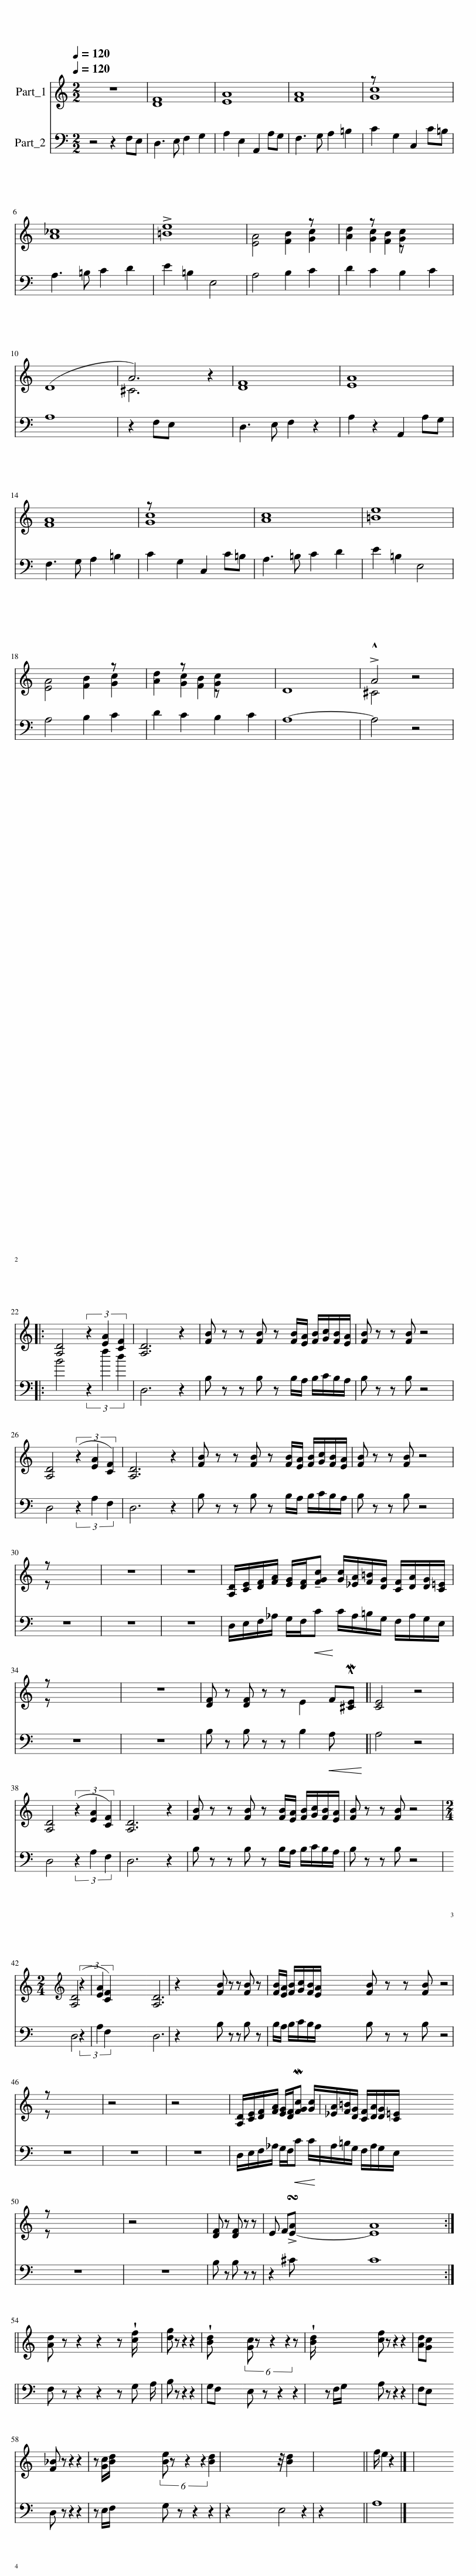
X:1
%%score ( 1 2 3 ) 4
L:1/8
Q:1/4=120
M:2/2
I:linebreak $
K:C
V:1 treble
V:2 treble
V:3 treble
V:4 bass
V:1
 z8 | [DF]8 | A8 | [FA]8 | z x7 |$ %5
 [A_c]8 | !>!e8 | [EA]4 [FB]2 z x | [Ad]2 z [FB]2 x3 |$ (D8 | %10
 A6) z2 | [DF]8 | A8 |$ [FA]8 | z x7 | %15
 [Ac]8 | e8 |$ [EA]4 [FB]2 z x | [Ad]2 z [FB]2 x3 | D8 | %20
 !>!!^!A4 z4 |:$ [A,D]4 (3z2 [EA]2 [CF]2 | [A,D]6 z2 | [FB] z z [FB] z [FB]/[EA]/ [FB]/[Gc]/[FB]/[EA]/ | [FB] z z [FB] z4 |$ %25
 [A,D]4 (3(z2 [EA]2 [CF]2) | [A,D]6 z2 | [FB] z z [FB] z [FB]/[EA]/ [FB]/[Gc]/[FB]/[EA]/ | [FB] z z [FB] z4 |$ z x7 | %30
 z8 | z8 | [A,D]/[CE]/[DF]/[FA]/ [EG]/[DF]/!tenuto![FGc] [Gc]/[_EA]/[F=B]/[DG]/ [CF]/[DA]/[DG]/[C=E]/ |$ z x7 | z8 | %35
 [DF] z [DF] z z E2 F!^!M[^CE] | [CE]4 z4 |$ [A,D]4 (3(z2 [EA]2 [CF]2) | [A,D]6 z2 | [FB] z z [FB] z [FB]/[EA]/ [FB]/[Gc]/[FB]/[EA]/ | %40
 [FB] z z [FB] z4 |$[M:2/4][K:treble] [A,D]4 (3(z2 [EA]2 [CF]2) | [A,D]6 z2 | [FB] z z [FB] z [FB]/[EA]/ [FB]/[Gc]/[FB]/[EA]/ | [FB] z z [FB] z4 |$ %45
 z x7 | z4 x4 | z4 x4 | [A,D]/[CE]/[DF]/[FA]/ [EG]/[DF]/M[FGc] [Gc]/[_EA]/[F=B]/[DG]/ [CF]/[DA]/[DG]/[C=E]/ |$ z x7 | %50
 z4 x4 | [DF] z [DF] z z E F!>!!turn![E-A] | E8 :|$ [Ad] z z2 z2 z !wedge![cf]/ x | [dg] z z2 z2 !wedge![Bd] x | %55
 (6:4:4[Gc] z z2 z2 z !wedge![Bd]/ x5/2 | [cf] z z2 z2 [Ad][Gc] |$ [F_B] z z2 z2 z [Gc]/[Bd]/ | (6:4:4[Be] z z2 z2 [Bd]2 x2 | z/4 [Bd]2 x23/4 | %60
 f/ e2 z2 x7/2 |] %61
V:2
 x8 | x8 | E8 | x8 | c8 |$ %5
 x8 | =B8 | x6 [Gc]2 | x2 [Gc]2 z x3 |$ x8 | %10
 ^C6 x2 | x8 | E8 |$ x8 | c8 | %15
 x8 | =B8 |$ x6 [Gc]2 | x2 [Gc]2 z x3 | x8 | %20
 ^C4 x4 |:$ x8 | x8 | x8 | x8 |$ %25
 x8 | x8 | x8 | x8 |$ z x7 | %30
 x8 | x8 | x8 |$ z x7 | x8 | %35
 x9 | x8 |$ x8 | x8 | x8 | %40
 x8 |$[M:2/4][K:treble] x8 | x8 | x8 | x8 |$ %45
 z x7 | x8 | x8 | x8 |$ z x7 | %50
 x8 | x8 | A8 :|$ x17/2 | x8 | %55
 x8 | x8 |$ x8 | x8 | x8 | %60
 x8 |] %61
V:3
 x8 | x8 | x8 | x8 | G8 |$ %5
 x8 | x8 | x8 | x4 [Gc]2 x2 |$ x8 | %10
 x8 | x8 | x8 |$ x8 | G8 | %15
 x8 | x8 |$ x8 | x4 [Gc]2 x2 | x8 | %20
 x8 |:$ x8 | x8 | x8 | x8 |$ %25
 x8 | x8 | x8 | x8 |$ x8 | %30
 x8 | x8 | x8 |$ x8 | x8 | %35
 x9 | x8 |$ x8 | x8 | x8 | %40
 x8 |$[M:2/4][K:treble] x8 | x8 | x8 | x8 |$ %45
 x8 | x8 | x8 | x8 |$ x8 | %50
 x8 | x8 | x8 :|$ x17/2 | x8 | %55
 x8 | x8 |$ x8 | x8 | x8 | %60
 x8 |] %61
V:4
 z4 z2 F,E, | D,3 E, F,2 G,2 | A,2 E,2 A,,2 A,G, | F,3 G, A,2 =B,2 | C2 G,2 C,2 C=B, |$ %5
 A,3 =B, C2 D2 | E2 =B,2 E,4 | A,4 B,2 C2 | D2 C2 B,2 C2 |$ A,8 | %10
 z2 F,E, x4 | D,3 E, F,2 z2 | A,2 z2 A,,2 A,G, |$ F,3 G, A,2 =B,2 | C2 G,2 C,2 C=B, | %15
 A,3 =B, C2 D2 | E2 =B,2 E,4 |$ A,4 B,2 C2 | D2 C2 B,2 C2 | A,8- | %20
 A,4 z4 |:$ B4 (3z2 f2 d2 | D,6 z2 | B, z z B, z B,/A,/ B,/C/B,/A,/ | B, z z B, z4 |$ %25
 D,4 (3z2 A,2 F,2 | D,6 z2 | B, z z B, z B,/A,/ B,/C/B,/A,/ | B, z z B, z4 |$ z8 | %30
 z8 | z8 | D,/E,/F,/_A,/ G,/F,/!<(!C!<)! C/A,/=B,/G,/ F,/A,/G,/E,/ |$ z8 | z8 | %35
 B, z B, z z B,2!<(! A, x!<)! | A,4 z4 |$ D,4 (3z2 A,2 F,2 | D,6 z2 | B, z z B, z B,/A,/ B,/C/B,/A,/ | %40
 B, z z B, z4 |$ D,4 (3z2 A,2 F,2 | D,6 z2 | B, z z B, z B,/A,/ B,/C/B,/A,/ | B, z z B, z4 |$ %45
 z4 | z4 | z4 | D,/E,/F,/_A,/ G,/F,/!<(!C!<)! C/A,/=B,/G,/ F,/A,/G,/E,/ |$ z4 | %50
 z4 | B, z B, z z!<)! z2!<(! ^C | C8 :|$ F, z z2 z2 z G, A,/ | B, z z2 z2 G,F, | %55
 E, z z2 z2 z F,/G,/ | A, z z2 z2 F,E, |$ D, z z2 z2 z E,/F,/ | G, z z2 z2 z2 | E,4 z2 z2 | %60
 A,8 |] %61
